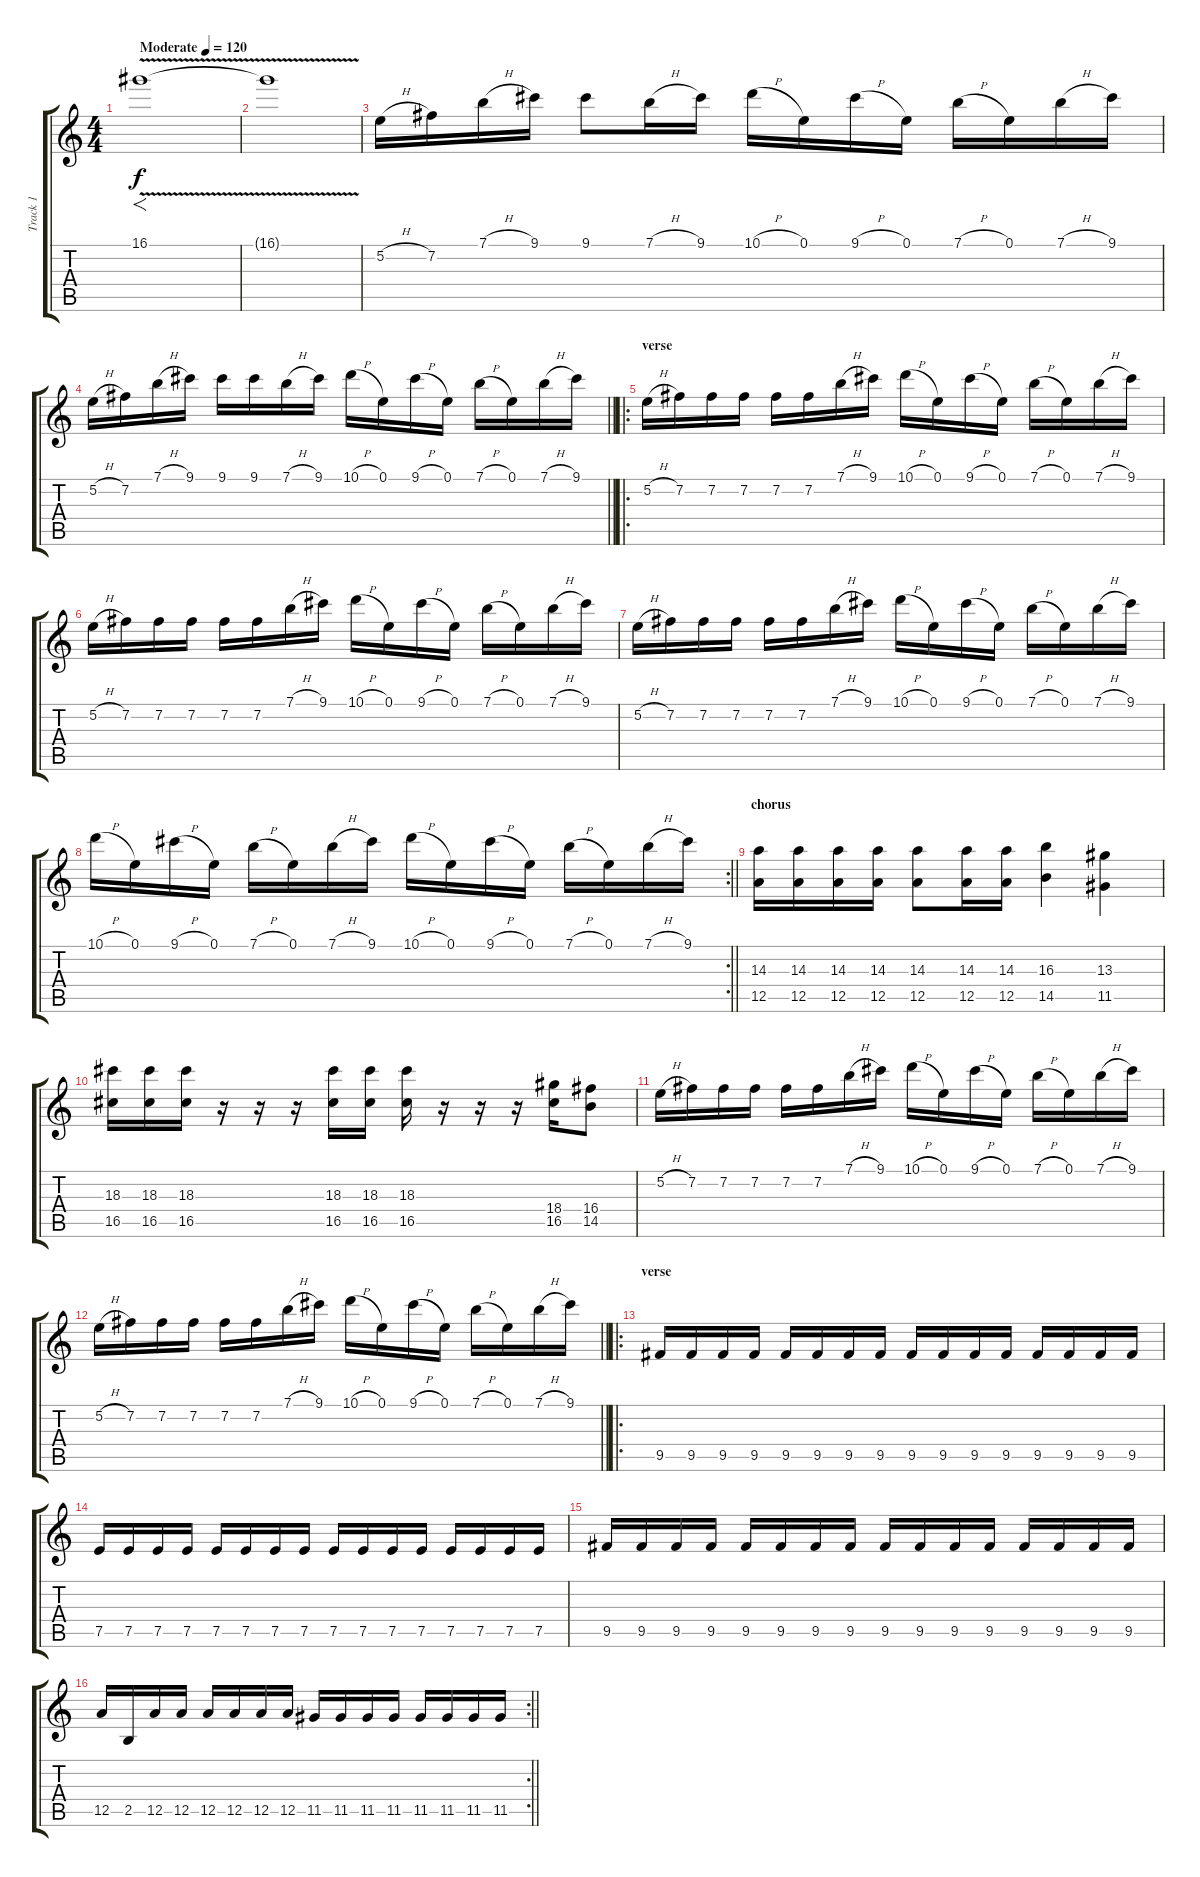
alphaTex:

\track ("Track 1" "Track 1") {instrument distortionguitar}
\staff {score tabs}
\tuning (E4 B3 G3 D3 A2 D2) {hide}
\ts (4 4)
\tempo (120 "Moderate")
\clef g2
\ks c
16.1{v}.1{f dy f instrument distortionguitar} |
16.1{t}.1 |
5.2{h}.16 7.2.16 7.1{h}.16 9.1.16 9.1.8 7.1{h}.16 9.1.16 10.1{h}.16 0.1.16 9.1{h}.16 0.1.16 7.1{h}.16 0.1.16 7.1{h}.16 9.1.16 |
\barLineRight lightlight
5.2{h}.16 7.2.16 7.1{h}.16 9.1.16 9.1.16 9.1.16 7.1{h}.16 9.1.16 10.1{h}.16 0.1.16 9.1{h}.16 0.1.16 7.1{h}.16 0.1.16 7.1{h}.16 9.1.16 |
\ro
\section ("" "verse")
5.2{h}.16 7.2.16 7.2.16 7.2.16 7.2.16 7.2.16 7.1{h}.16 9.1.16 10.1{h}.16 0.1.16 9.1{h}.16 0.1.16 7.1{h}.16 0.1.16 7.1{h}.16 9.1.16 |
5.2{h}.16 7.2.16 7.2.16 7.2.16 7.2.16 7.2.16 7.1{h}.16 9.1.16 10.1{h}.16 0.1.16 9.1{h}.16 0.1.16 7.1{h}.16 0.1.16 7.1{h}.16 9.1.16 |
5.2{h}.16 7.2.16 7.2.16 7.2.16 7.2.16 7.2.16 7.1{h}.16 9.1.16 10.1{h}.16 0.1.16 9.1{h}.16 0.1.16 7.1{h}.16 0.1.16 7.1{h}.16 9.1.16 |
\rc 2
\barLineRight lightlight
10.1{h}.16 0.1.16 9.1{h}.16 0.1.16 7.1{h}.16 0.1.16 7.1{h}.16 9.1.16 10.1{h}.16 0.1.16 9.1{h}.16 0.1.16 7.1{h}.16 0.1.16 7.1{h}.16 9.1.16 |
\section ("" "chorus")
(14.3 12.5).16 (14.3 12.5).16 (14.3 12.5).16 (14.3 12.5).16 (14.3 12.5).8 (14.3 12.5).16 (14.3 12.5).16 (16.3 14.5).4 (13.3 11.5).4 |
(18.3 16.5).16 (18.3 16.5).16 (18.3 16.5).16 r.16 r.16 r.16 (18.3 16.5).16 (18.3 16.5).16 (18.3 16.5).16 r.16 r.16 r.16 (18.4 16.5).16 (16.4 14.5).8 |
5.2{h}.16 7.2.16 7.2.16 7.2.16 7.2.16 7.2.16 7.1{h}.16 9.1.16 10.1{h}.16 0.1.16 9.1{h}.16 0.1.16 7.1{h}.16 0.1.16 7.1{h}.16 9.1.16 |
\barLineRight lightlight
5.2{h}.16 7.2.16 7.2.16 7.2.16 7.2.16 7.2.16 7.1{h}.16 9.1.16 10.1{h}.16 0.1.16 9.1{h}.16 0.1.16 7.1{h}.16 0.1.16 7.1{h}.16 9.1.16 |
\ro
\section ("" "verse")
9.5.16 9.5.16 9.5.16 9.5.16 9.5.16 9.5.16 9.5.16 9.5.16 9.5.16 9.5.16 9.5.16 9.5.16 9.5.16 9.5.16 9.5.16 9.5.16 |
7.5.16 7.5.16 7.5.16 7.5.16 7.5.16 7.5.16 7.5.16 7.5.16 7.5.16 7.5.16 7.5.16 7.5.16 7.5.16 7.5.16 7.5.16 7.5.16 |
9.5.16 9.5.16 9.5.16 9.5.16 9.5.16 9.5.16 9.5.16 9.5.16 9.5.16 9.5.16 9.5.16 9.5.16 9.5.16 9.5.16 9.5.16 9.5.16 |
\rc 2
\barLineRight lightlight
12.5.16 2.5.16 12.5.16 12.5.16 12.5.16 12.5.16 12.5.16 12.5.16 11.5.16 11.5.16 11.5.16 11.5.16 11.5.16 11.5.16 11.5.16 11.5.16
